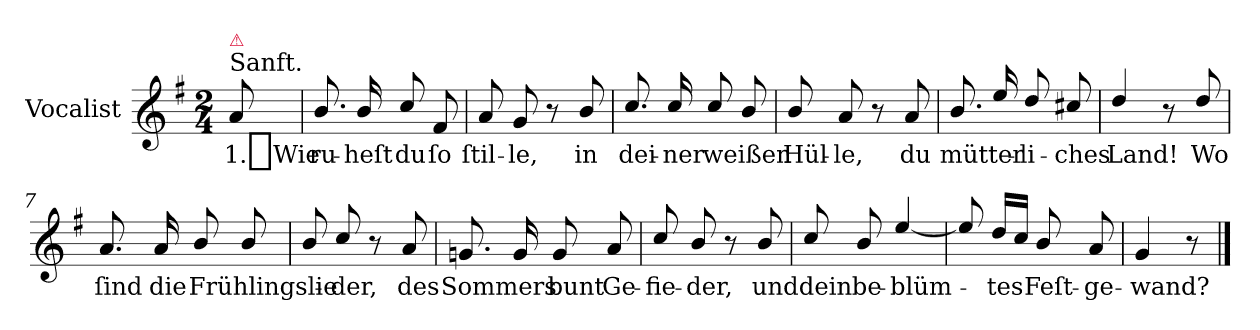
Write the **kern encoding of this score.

**kern	**text
*part1	*part1
*staff1	*staff1
*I"Vocalist	*
*clefG2	*
*k[f#]	*
*G:	*
*M2/4	*
=	=
!LO:TX:a:t=Sanft.	!
!LO:TX:a:color=crimson:t=⚠	!
8a	1._Wie
=1	=1
8.b/	ru-
16b/	-heſt
8cc/	du
8f#	ſo
=2	=2
8a	ſtil-
8g	-le,
8r	.
8b/	in
=3	=3
8.cc/	dei-
16cc/	-ner
8cc/	weißen
8b/	.
=4	=4
8b/	Hül-
8a/	-le,
8r	.
8a	du
=5	=5
8.b/	mütter-
16ee/	.
8dd/	-li-
8cc#X/	-ches
=6	=6
4dd/	Land!
8r	.
8dd/	Wo
=7	=7
8.a	ſind
16a	die
8b/	Frühlingslie-
8b/	.
=8	=8
8b/	.
8cc/	-der,
8r	.
8a	des
=9	=9
8.gn	Sommers
16g	.
8g	bunt
8a	Ge-
=10	=10
8cc/	-fie-
8b/	-der,
8r	.
8b/	und
=11	=11
8cc/	dein
8b/	be-
[4ee/	-blüm-
=12	=12
8ee/]	.
16dd/LL	-tes
16ccJJ	.
8b/	Feſt-
8a/	-ge-
=13	=13
4g	-wand?
8r	.
==	==
*-	*-
